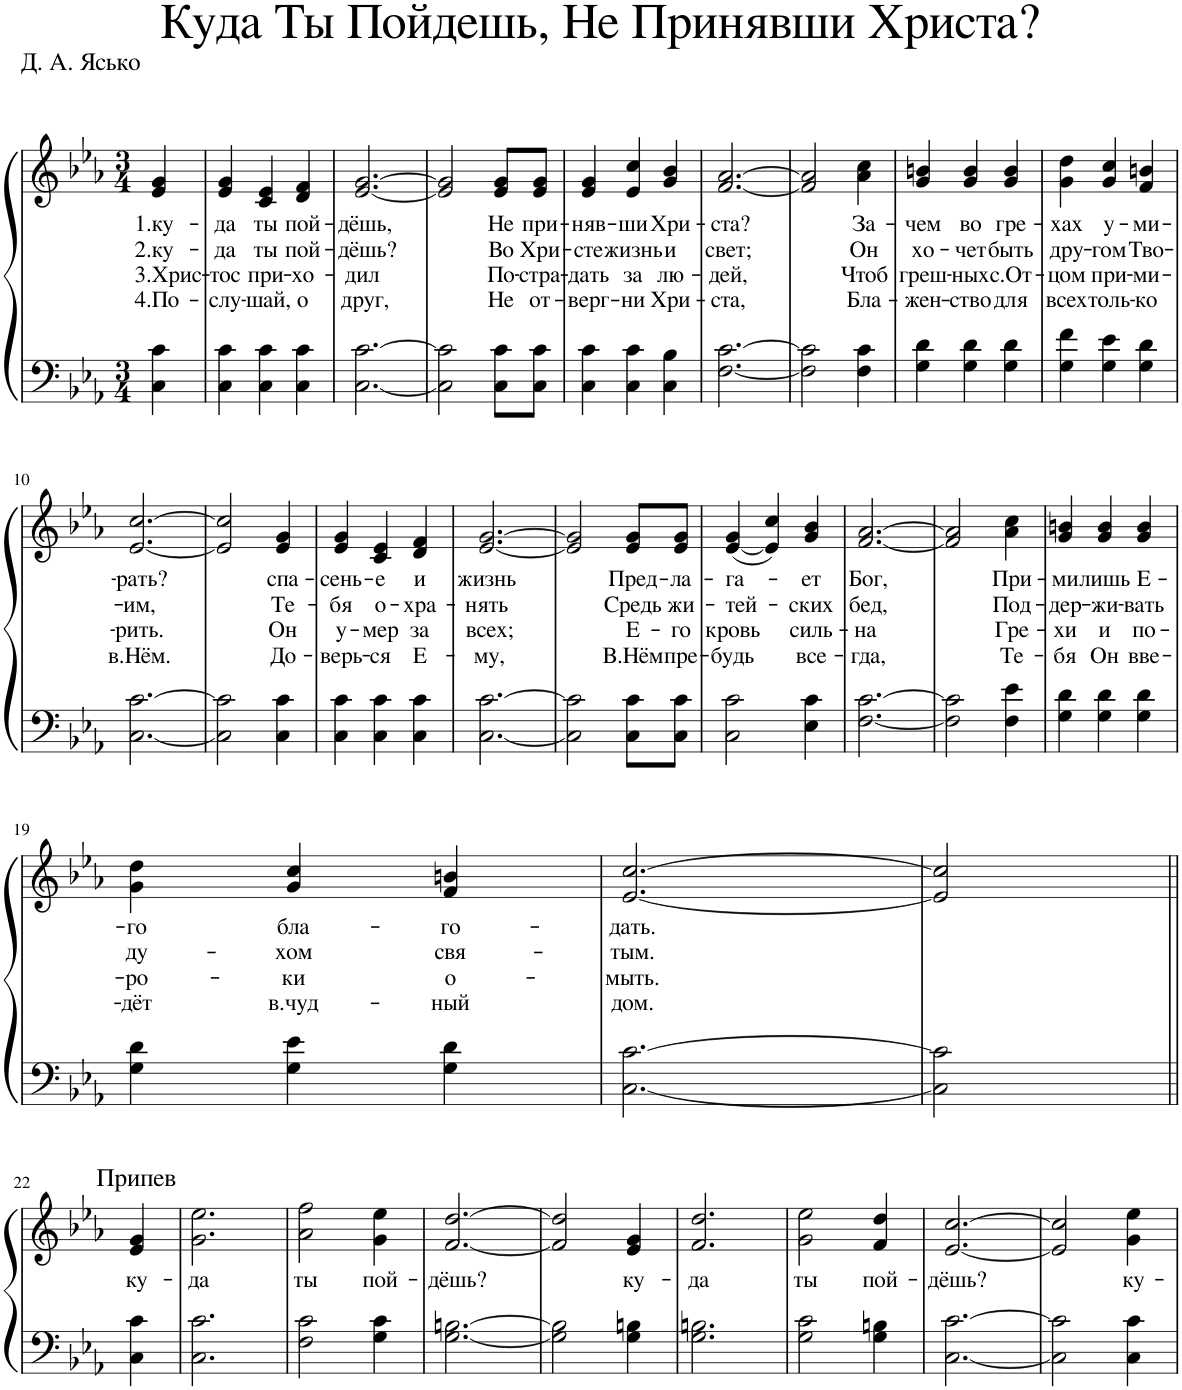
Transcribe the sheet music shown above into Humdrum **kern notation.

**kern	**kern	**text	**text	**text	**text
*part1	*part1	*part1	*part1	*part1	*part1
*staff2	*staff1	*staff1	*staff1	*staff1	*staff1
*I"Piano	*	*	*	*	*
*I'Pno.	*	*	*	*	*
*clefF4	*clefG2	*	*	*	*
*k[b-e-a-]	*k[b-e-a-]	*	*	*	*
*M3/4	*M3/4	*	*	*	*
=1	=1	=1	=1	=1	=1
!	!	!LO:LY:b	!LO:LY:b	!LO:LY:b	!LO:LY:b
4C\ 4c\	4e-/ 4g/	1.ку-	2.ку-	3.Хрис-	4.По-
=2	=2	=2	=2	=2	=2
!	!	!LO:LY:b	!LO:LY:b	!LO:LY:b	!LO:LY:b
4C\ 4c\	4e-/ 4g/	-да	-да	-тос	-слу-
!	!	!LO:LY:b	!LO:LY:b	!LO:LY:b	!LO:LY:b
4C\ 4c\	4c/ 4e-/	ты	ты	при-	-шай,
!	!	!LO:LY:b	!LO:LY:b	!LO:LY:b	!LO:LY:b
4C\ 4c\	4d/ 4f/	пой-	пой-	-хо-	о
=3	=3	=3	=3	=3	=3
!	!	!LO:LY:b	!LO:LY:b	!LO:LY:b	!LO:LY:b
[2.C\ [2.c\	[2.e-/ [2.g/	-дёшь,	-дёшь?	-дил	друг,
=4	=4	=4	=4	=4	=4
2C\] 2c\]	2e-/] 2g/]	.	.	.	.
!	!	!LO:LY:b	!LO:LY:b	!LO:LY:b	!LO:LY:b
8C\ 8c\L	8e-/ 8g/L	Не	Во	По-	Не
!	!	!LO:LY:b	!LO:LY:b	!LO:LY:b	!LO:LY:b
8C\ 8c\J	8e-/ 8g/J	при-	Хри-	-стра-	от-
=5	=5	=5	=5	=5	=5
!	!	!LO:LY:b	!LO:LY:b	!LO:LY:b	!LO:LY:b
4C\ 4c\	4e-/ 4g/	-няв-	-сте	-дать	-верг-
!	!	!LO:LY:b	!LO:LY:b	!LO:LY:b	!LO:LY:b
4C\ 4c\	4e-/ 4cc/	-ши	жизнь	за	-ни
!	!	!LO:LY:b	!LO:LY:b	!LO:LY:b	!LO:LY:b
4C\ 4B-\	4g/ 4b-/	Хри-	и	лю-	Хри-
=6	=6	=6	=6	=6	=6
!	!	!LO:LY:b	!LO:LY:b	!LO:LY:b	!LO:LY:b
[2.F\ [2.c\	[2.f/ [2.a-/	-ста?	свет;	-дей,	-ста,
=7	=7	=7	=7	=7	=7
2F\] 2c\]	2f/] 2a-/]	.	.	.	.
!	!	!LO:LY:b	!LO:LY:b	!LO:LY:b	!LO:LY:b
4F\ 4c\	4a-\ 4cc\	За-	Он	Чтоб	Бла-
=8	=8	=8	=8	=8	=8
!	!	!LO:LY:b	!LO:LY:b	!LO:LY:b	!LO:LY:b
4G\ 4d\	4g/ 4bn/	-чем	хо-	греш-	-жен-
!	!	!LO:LY:b	!LO:LY:b	!LO:LY:b	!LO:LY:b
4G\ 4d\	4g/ 4b/	во	-чет	-ных	-ство
!	!	!LO:LY:b	!LO:LY:b	!LO:LY:b	!LO:LY:b
4G\ 4d\	4g/ 4b/	гре-	быть	с.От-	для
=9	=9	=9	=9	=9	=9
!	!	!LO:LY:b	!LO:LY:b	!LO:LY:b	!LO:LY:b
4G\ 4f\	4g\ 4dd\	-хах	дру-	-цом	всех
!	!	!LO:LY:b	!LO:LY:b	!LO:LY:b	!LO:LY:b
4G\ 4e-\	4g/ 4cc/	у-	-гом	при-	толь-
!	!	!LO:LY:b	!LO:LY:b	!LO:LY:b	!LO:LY:b
4G\ 4d\	4f/ 4bn/	-ми-	Тво-	-ми-	-ко
!!LO:LB:g=z
=10	=10	=10	=10	=10	=10
!	!	!LO:LY:b	!LO:LY:b	!LO:LY:b	!LO:LY:b
[2.C\ [2.c\	[2.e-/ [2.cc/	-рать?	-им,	-рить.	в.Нём.
=11	=11	=11	=11	=11	=11
2C\] 2c\]	2e-/] 2cc/]	.	.	.	.
!	!	!LO:LY:b	!LO:LY:b	!LO:LY:b	!LO:LY:b
4C\ 4c\	4e-/ 4g/	спа-	Те-	Он	До-
=12	=12	=12	=12	=12	=12
!	!	!LO:LY:b	!LO:LY:b	!LO:LY:b	!LO:LY:b
4C\ 4c\	4e-/ 4g/	-сень-	-бя	у-	-верь-
!	!	!LO:LY:b	!LO:LY:b	!LO:LY:b	!LO:LY:b
4C\ 4c\	4c/ 4e-/	-е	о-	-мер	-ся
!	!	!LO:LY:b	!LO:LY:b	!LO:LY:b	!LO:LY:b
4C\ 4c\	4d/ 4f/	и	-хра-	за	Е-
=13	=13	=13	=13	=13	=13
!	!	!LO:LY:b	!LO:LY:b	!LO:LY:b	!LO:LY:b
[2.C\ [2.c\	[2.e-/ [2.g/	жизнь	-нять	всех;	-му,
=14	=14	=14	=14	=14	=14
2C\] 2c\]	2e-/] 2g/]	.	.	.	.
!	!	!LO:LY:b	!LO:LY:b	!LO:LY:b	!LO:LY:b
8C\ 8c\L	8e-/ 8g/L	Пред-	Средь	E-	В.Нём
!	!	!LO:LY:b	!LO:LY:b	!LO:LY:b	!LO:LY:b
8C\ 8c\J	8e-/ 8g/J	-ла-	жи-	-го	пре-
=15	=15	=15	=15	=15	=15
!	!	!LO:LY:b	!LO:LY:b	!LO:LY:b	!LO:LY:b
2C\ 2c\	([4e-/ 4g/	-га-	-тей-	кровь	-будь
.	4e-/] 4cc/)	.	.	.	.
!	!	!LO:LY:b	!LO:LY:b	!LO:LY:b	!LO:LY:b
4E-\ 4c\	4g/ 4b-/	-ет	-ских	силь-	все-
=16	=16	=16	=16	=16	=16
!	!	!LO:LY:b	!LO:LY:b	!LO:LY:b	!LO:LY:b
[2.F\ [2.c\	[2.f/ [2.a-/	Бог,	бед,	-на	-гда,
=17	=17	=17	=17	=17	=17
2F\] 2c\]	2f/] 2a-/]	.	.	.	.
!	!	!LO:LY:b	!LO:LY:b	!LO:LY:b	!LO:LY:b
4F\ 4e-\	4a-\ 4cc\	При-	Под-	Гре-	Те-
=18	=18	=18	=18	=18	=18
!	!	!LO:LY:b	!LO:LY:b	!LO:LY:b	!LO:LY:b
4G\ 4d\	4g/ 4bn/	-ми	-дер-	-хи	-бя
!	!	!LO:LY:b	!LO:LY:b	!LO:LY:b	!LO:LY:b
4G\ 4d\	4g/ 4b/	лишь	-жи-	и	Он
!	!	!LO:LY:b	!LO:LY:b	!LO:LY:b	!LO:LY:b
4G\ 4d\	4g/ 4b/	E-	-вать	по-	вве-
!!LO:LB:g=z
=19	=19	=19	=19	=19	=19
!	!	!LO:LY:b	!LO:LY:b	!LO:LY:b	!LO:LY:b
4G\ 4d\	4g\ 4dd\	-го	ду-	-ро-	-дёт
!	!	!LO:LY:b	!LO:LY:b	!LO:LY:b	!LO:LY:b
4G\ 4e-\	4g/ 4cc/	бла-	-хом	-ки	в.чуд-
!	!	!LO:LY:b	!LO:LY:b	!LO:LY:b	!LO:LY:b
4G\ 4d\	4f/ 4bn/	-го-	свя-	о-	-ный
=20	=20	=20	=20	=20	=20
!	!	!LO:LY:b	!LO:LY:b	!LO:LY:b	!LO:LY:b
[2.C\ [2.c\	[2.e-/ [2.cc/	-дать.	-тым.	-мыть.	дом.
=21	=21	=21	=21	=21	=21
2C\] 2c\]	2e-/] 2cc/]	.	.	.	.
!!LO:LB:g=z
=22||	=22||	=22||	=22||	=22||	=22||
!	!LO:TX:a:t=Припев	!	!	!	!
!	!	!LO:LY:b	!	!	!
4C\ 4c\	4e-/ 4g/	ку-	.	.	.
=23	=23	=23	=23	=23	=23
!	!	!LO:LY:b	!	!	!
2.C\ 2.c\	2.g\ 2.ee-\	-да	.	.	.
=24	=24	=24	=24	=24	=24
!	!	!LO:LY:b	!	!	!
2F\ 2c\	2a-\ 2ff\	ты	.	.	.
!	!	!LO:LY:b	!	!	!
4G\ 4c\	4g\ 4ee-\	пой-	.	.	.
=25	=25	=25	=25	=25	=25
!	!	!LO:LY:b	!	!	!
[2.G\ [2.Bn\	[2.f/ [2.dd/	-дёшь?	.	.	.
=26	=26	=26	=26	=26	=26
2G\] 2B\]	2f/] 2dd/]	.	.	.	.
!	!	!LO:LY:b	!	!	!
4G\ 4Bn\	4e-/ 4g/	ку-	.	.	.
=27	=27	=27	=27	=27	=27
!	!	!LO:LY:b	!	!	!
2.G\ 2.Bn\	2.f/ 2.dd/	-да	.	.	.
=28	=28	=28	=28	=28	=28
!	!	!LO:LY:b	!	!	!
2G\ 2c\	2g\ 2ee-\	ты	.	.	.
!	!	!LO:LY:b	!	!	!
4G\ 4Bn\	4f/ 4dd/	пой-	.	.	.
=29	=29	=29	=29	=29	=29
!	!	!LO:LY:b	!	!	!
[2.C\ [2.c\	[2.e-/ [2.cc/	-дёшь?	.	.	.
=30	=30	=30	=30	=30	=30
2C\] 2c\]	2e-/] 2cc/]	.	.	.	.
!	!	!LO:LY:b	!	!	!
4C\ 4c\	4g\ 4ee-\	ку-	.	.	.
=	=	=	=	=	=
*-	*-	*-	*-	*-	*-
